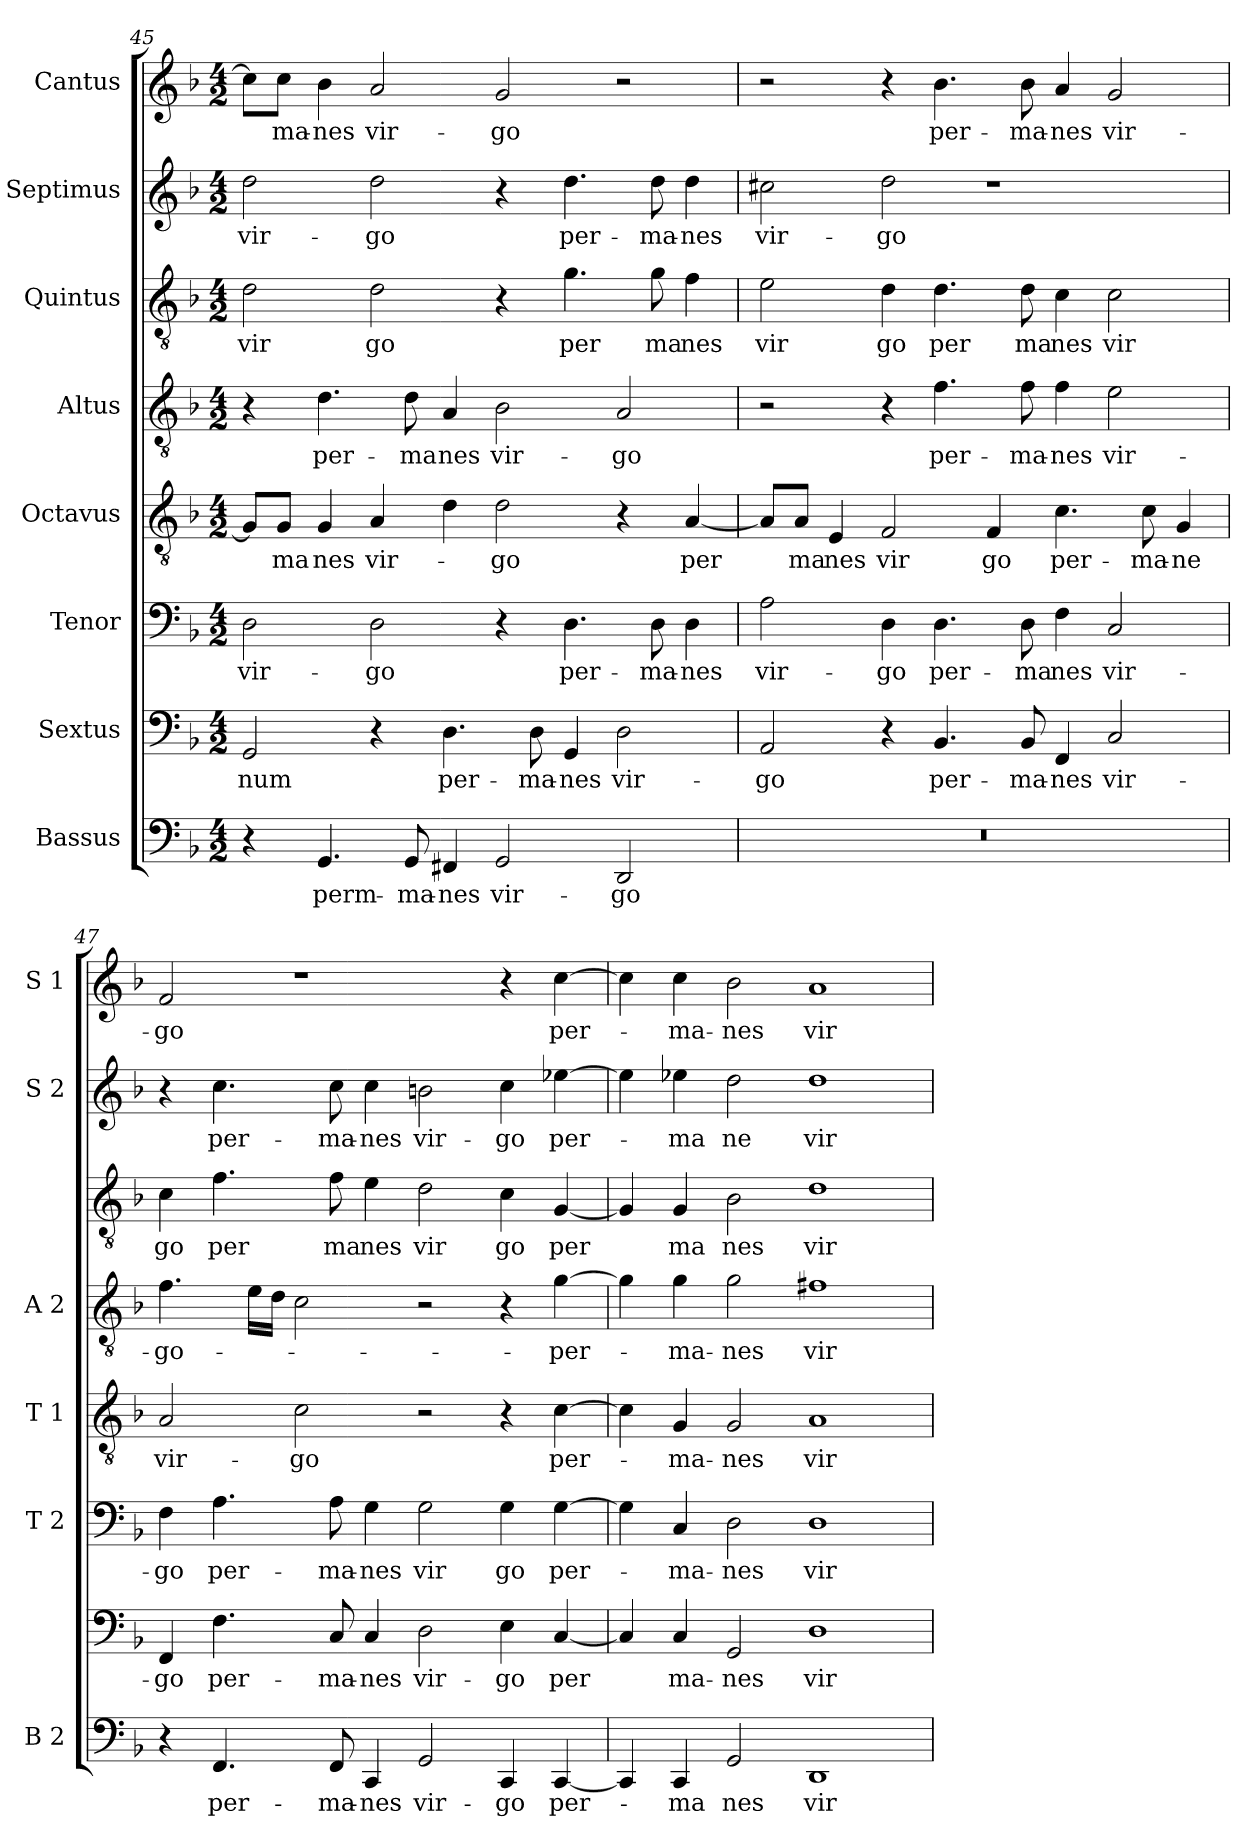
**kern	**text	**kern	**text	**kern	**text	**kern	**text	**kern	**text	**kern	**text	**kern	**text	**kern	**text
*part8	*part8	*part7	*part7	*part6	*part6	*part5	*part5	*part4	*part4	*part3	*part3	*part2	*part2	*part1	*part1
*staff8	*staff8	*staff7	*staff7	*staff6	*staff6	*staff5	*staff5	*staff4	*staff4	*staff3	*staff3	*staff2	*staff2	*staff1	*staff1
*I"Bassus	*	*I"Sextus	*	*I"Tenor	*	*I"Octavus	*	*I"Altus	*	*I"Quintus	*	*I"Septimus	*	*I"Cantus	*
*I'B 2	*	*	*	*I'T 2	*	*I'T 1	*	*I'A 2	*	*	*	*I'S 2	*	*I'S 1	*
*clefF4	*	*clefF4	*	*clefF4	*	*clefGv2	*	*clefGv2	*	*clefGv2	*	*clefG2	*	*clefG2	*
*k[b-]	*	*k[b-]	*	*k[b-]	*	*k[b-]	*	*k[b-]	*	*k[b-]	*	*k[b-]	*	*k[b-]	*
*F:	*	*F:	*	*F:	*	*F:	*	*F:	*	*F:	*	*F:	*	*F:	*
*M4/2	*	*M4/2	*	*M4/2	*	*M4/2	*	*M4/2	*	*M4/2	*	*M4/2	*	*M4/2	*
=45	=45	=45	=45	=45	=45	=45	=45	=45	=45	=45	=45	=45	=45	=45	=45
4r	.	2GG/	-num	2D\	vir-	8G/L]	.	4r	.	2d\	vir	2dd\	vir-	8cc\L]	.
.	.	.	.	.	.	8G/J	-ma	.	.	.	.	.	.	8cc\J	ma-
4.GG/	perm-	.	.	.	.	4G/	nes	4.d\	per-	.	.	.	.	4b-\	-nes
.	.	4r	.	2D\	-go	4A/	vir-	.	.	2d\	go	2dd\	-go	2a/	vir-
8GG/	-ma-	.	.	.	.	.	.	8d\	-ma	.	.	.	.	.	.
4FF#X/	-nes	4.D\	per-	.	.	4d\	.	4A/	nes	.	.	.	.	.	.
2GG/	vir-	.	.	4r	.	2d\	-go	2B-\	vir-	4r	.	4r	.	2g/	-go
.	.	8D\	-ma-	.	.	.	.	.	.	.	.	.	.	.	.
.	.	4GG/	-nes	4.D\	per-	.	.	.	.	4.g\	per	4.dd\	per-	.	.
2DD/	-go	2D\	vir-	.	.	4r	.	2A/	-go	.	.	.	.	2r	.
.	.	.	.	8D\	-ma-	.	.	.	.	8g\	ma	8dd\	-ma-	.	.
.	.	.	.	4D\	-nes	[4A/	per	.	.	4f\	nes	4dd\	-nes	.	.
=46	=46	=46	=46	=46	=46	=46	=46	=46	=46	=46	=46	=46	=46	=46	=46
0r	.	2AA/	-go	2A\	vir-	8A/L]	.	2r	.	2e\	vir	2cc#X\	vir-	2r	.
.	.	.	.	.	.	8A/J	ma	.	.	.	.	.	.	.	.
.	.	.	.	.	.	4E/	nes	.	.	.	.	.	.	.	.
.	.	4r	.	4D\	-go	2F/	vir	4r	.	4d\	go	2dd\	-go	4r	.
.	.	4.BB-/	per-	4.D\	per-	.	.	4.f\	per-	4.d\	per	.	.	4.b-\	per-
.	.	.	.	.	.	4F/	go	.	.	.	.	1r	.	.	.
.	.	8BB-/	-ma-	8D\	-ma	.	.	8f\	-ma-	8d\	ma	.	.	8b-\	-ma-
.	.	4FF/	-nes	4F\	nes	4.c\	per-	4f\	-nes	4c\	nes	.	.	4a/	-nes
.	.	2C/	vir-	2C/	vir-	.	.	2e\	vir-	2c\	vir	.	.	2g/	vir-
.	.	.	.	.	.	8c\	-ma-	.	.	.	.	.	.	.	.
.	.	.	.	.	.	4G/	-ne	.	.	.	.	.	.	.	.
=47	=47	=47	=47	=47	=47	=47	=47	=47	=47	=47	=47	=47	=47	=47	=47
4r	.	4FF/	-go	4F\	-go	2A/	vir-	4.f\	-go-	4c\	go	4r	.	2f/	-go
4.FF/	per-	4.F\	per-	4.A\	per-	.	.	.	.	4.f\	per	4.cc\	per-	.	.
.	.	.	.	.	.	.	.	16e\LL	.	.	.	.	.	.	.
.	.	.	.	.	.	.	.	16d\JJ	.	.	.	.	.	.	.
.	.	.	.	.	.	2c\	-go	2c\	.	.	.	.	.	1r	.
8FF/	-ma-	8C/	-ma-	8A\	-ma-	.	.	.	.	8f\	ma	8cc\	-ma-	.	.
4CC/	-nes	4C/	-nes	4G\	-nes	.	.	.	.	4e\	nes	4cc\	-nes	.	.
2GG/	vir-	2D\	vir-	2G\	vir	2r	.	2r	.	2d\	vir	2bn\	vir-	.	.
4CC/	-go	4E\	-go	4G\	go	4r	.	4r	.	4c\	go	4cc\	-go	4r	.
[4CC/	per-	[4C/	per	[4G\	per-	[4c\	per-	[4g\	-per-	[4G/	per	[4ee-X\	per-	[4cc\	per-
=48	=48	=48	=48	=48	=48	=48	=48	=48	=48	=48	=48	=48	=48	=48	=48
4CC/]	.	4C/]	.	4G\]	.	4c\]	.	4g\]	.	4G/]	.	4ee-\]	.	4cc\]	.
4CC/	-ma	4C/	ma-	4C/	-ma-	4G/	-ma-	4g\	-ma-	4G/	ma	4ee-X\	-ma	4cc\	-ma-
2GG/	nes	2GG/	-nes	2D\	-nes	2G/	-nes	2g\	-nes	2B-\	nes	2dd\	ne	2b-\	-nes
1DD	vir-	1D	vir-	1D	vir-	1A	vir-	1f#X	vir-	1d	vir	1dd	vir	1a	vir-
=	=	=	=	=	=	=	=	=	=	=	=	=	=	=	=
*-	*-	*-	*-	*-	*-	*-	*-	*-	*-	*-	*-	*-	*-	*-	*-
